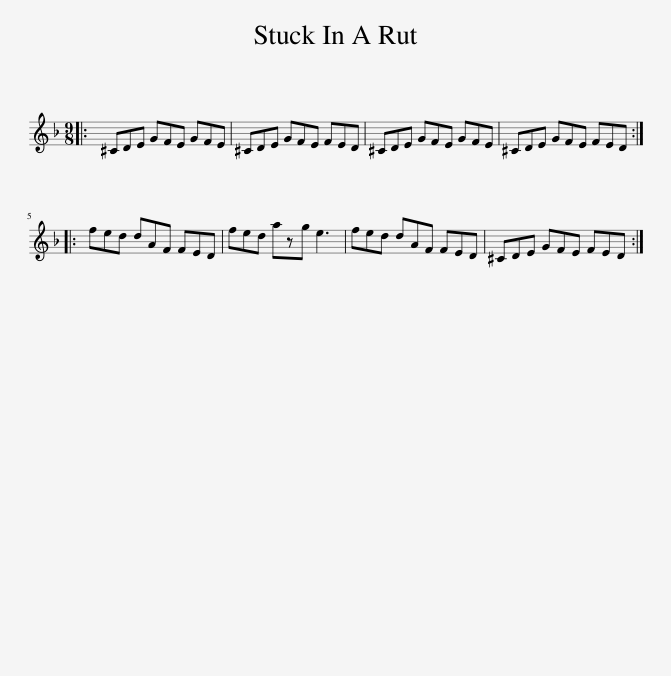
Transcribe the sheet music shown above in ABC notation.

X:1
L:1/8
M:9/8
I:linebreak $
K:Dmin
V:1 treble
V:1
|: ^CDE GFE GFE | ^CDE GFE FED | ^CDE GFE GFE | ^CDE GFE FED ::$ fed dAF FED | %5
 fed azg e3 | fed dAF FED | ^CDE GFE FED :| %8
